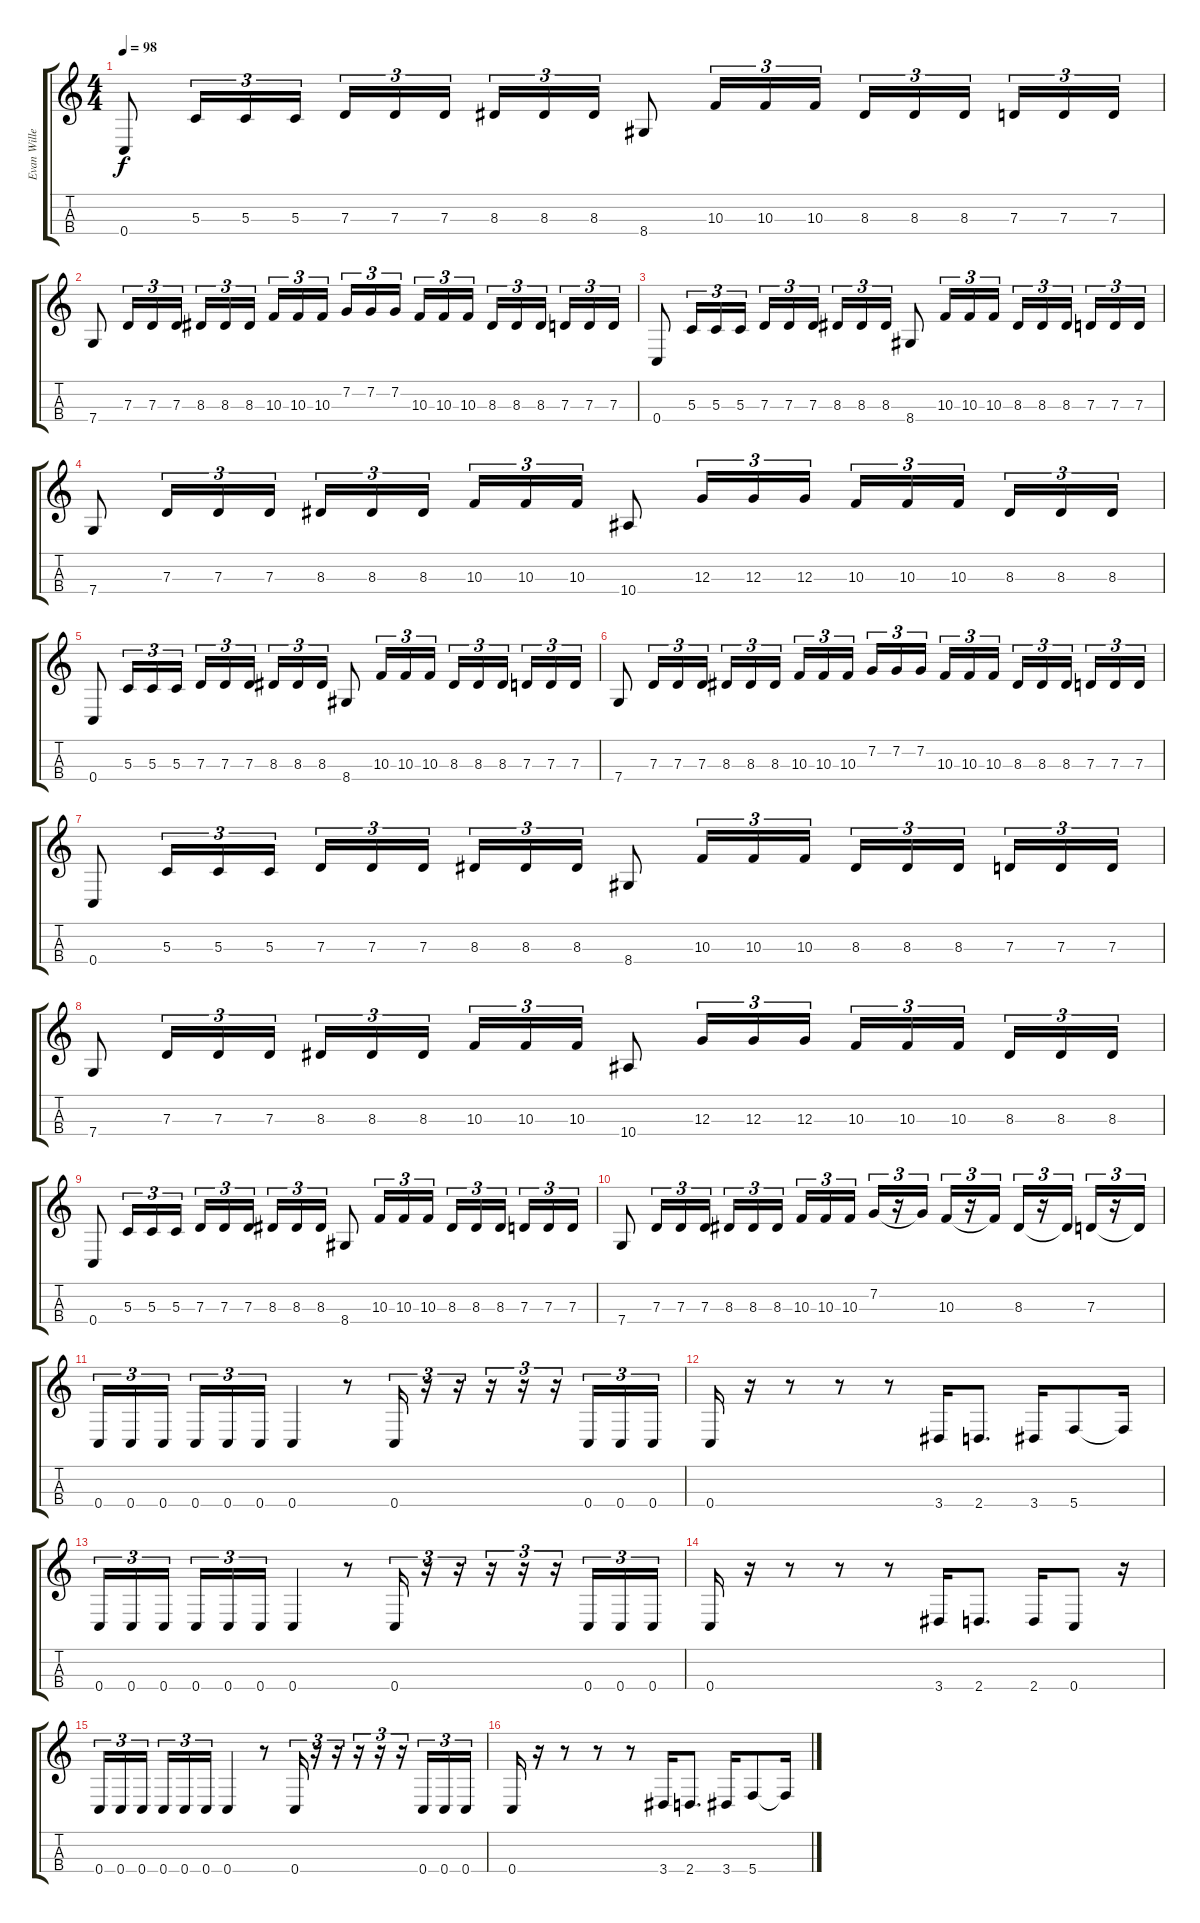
\track ("Evan Willey " "Evan Wille") {instrument electricbassfinger}
\staff {score tabs}
\tuning (F3 C3 G2 C2) {hide}
\ts (4 4)
\tempo 98
\clef g2
\ks c
0.4.8{dy f instrument electricbassfinger} 5.3.16{tu (3 2)} 5.3.16{tu (3 2)} 5.3.16{tu (3 2)} 7.3.16{tu (3 2)} 7.3.16{tu (3 2)} 7.3.16{tu (3 2) beam splitsecondary} 8.3.16{tu (3 2)} 8.3.16{tu (3 2)} 8.3.16{tu (3 2)} 8.4.8 10.3.16{tu (3 2)} 10.3.16{tu (3 2)} 10.3.16{tu (3 2)} 8.3.16{tu (3 2)} 8.3.16{tu (3 2)} 8.3.16{tu (3 2) beam splitsecondary} 7.3.16{tu (3 2)} 7.3.16{tu (3 2)} 7.3.16{tu (3 2)} |
7.4.8 7.3.16{tu (3 2)} 7.3.16{tu (3 2)} 7.3.16{tu (3 2)} 8.3.16{tu (3 2)} 8.3.16{tu (3 2)} 8.3.16{tu (3 2) beam splitsecondary} 10.3.16{tu (3 2)} 10.3.16{tu (3 2)} 10.3.16{tu (3 2)} 7.2.16{tu (3 2)} 7.2.16{tu (3 2)} 7.2.16{tu (3 2) beam splitsecondary} 10.3.16{tu (3 2)} 10.3.16{tu (3 2)} 10.3.16{tu (3 2)} 8.3.16{tu (3 2)} 8.3.16{tu (3 2)} 8.3.16{tu (3 2) beam splitsecondary} 7.3.16{tu (3 2)} 7.3.16{tu (3 2)} 7.3.16{tu (3 2)} |
0.4.8 5.3.16{tu (3 2)} 5.3.16{tu (3 2)} 5.3.16{tu (3 2)} 7.3.16{tu (3 2)} 7.3.16{tu (3 2)} 7.3.16{tu (3 2) beam splitsecondary} 8.3.16{tu (3 2)} 8.3.16{tu (3 2)} 8.3.16{tu (3 2)} 8.4.8 10.3.16{tu (3 2)} 10.3.16{tu (3 2)} 10.3.16{tu (3 2)} 8.3.16{tu (3 2)} 8.3.16{tu (3 2)} 8.3.16{tu (3 2) beam splitsecondary} 7.3.16{tu (3 2)} 7.3.16{tu (3 2)} 7.3.16{tu (3 2)} |
7.4.8 7.3.16{tu (3 2)} 7.3.16{tu (3 2)} 7.3.16{tu (3 2)} 8.3.16{tu (3 2)} 8.3.16{tu (3 2)} 8.3.16{tu (3 2) beam splitsecondary} 10.3.16{tu (3 2)} 10.3.16{tu (3 2)} 10.3.16{tu (3 2)} 10.4.8 12.3.16{tu (3 2)} 12.3.16{tu (3 2)} 12.3.16{tu (3 2)} 10.3.16{tu (3 2)} 10.3.16{tu (3 2)} 10.3.16{tu (3 2) beam splitsecondary} 8.3.16{tu (3 2)} 8.3.16{tu (3 2)} 8.3.16{tu (3 2)} |
0.4.8 5.3.16{tu (3 2)} 5.3.16{tu (3 2)} 5.3.16{tu (3 2)} 7.3.16{tu (3 2)} 7.3.16{tu (3 2)} 7.3.16{tu (3 2) beam splitsecondary} 8.3.16{tu (3 2)} 8.3.16{tu (3 2)} 8.3.16{tu (3 2)} 8.4.8 10.3.16{tu (3 2)} 10.3.16{tu (3 2)} 10.3.16{tu (3 2)} 8.3.16{tu (3 2)} 8.3.16{tu (3 2)} 8.3.16{tu (3 2) beam splitsecondary} 7.3.16{tu (3 2)} 7.3.16{tu (3 2)} 7.3.16{tu (3 2)} |
7.4.8 7.3.16{tu (3 2)} 7.3.16{tu (3 2)} 7.3.16{tu (3 2)} 8.3.16{tu (3 2)} 8.3.16{tu (3 2)} 8.3.16{tu (3 2) beam splitsecondary} 10.3.16{tu (3 2)} 10.3.16{tu (3 2)} 10.3.16{tu (3 2)} 7.2.16{tu (3 2)} 7.2.16{tu (3 2)} 7.2.16{tu (3 2) beam splitsecondary} 10.3.16{tu (3 2)} 10.3.16{tu (3 2)} 10.3.16{tu (3 2)} 8.3.16{tu (3 2)} 8.3.16{tu (3 2)} 8.3.16{tu (3 2) beam splitsecondary} 7.3.16{tu (3 2)} 7.3.16{tu (3 2)} 7.3.16{tu (3 2)} |
0.4.8 5.3.16{tu (3 2)} 5.3.16{tu (3 2)} 5.3.16{tu (3 2)} 7.3.16{tu (3 2)} 7.3.16{tu (3 2)} 7.3.16{tu (3 2) beam splitsecondary} 8.3.16{tu (3 2)} 8.3.16{tu (3 2)} 8.3.16{tu (3 2)} 8.4.8 10.3.16{tu (3 2)} 10.3.16{tu (3 2)} 10.3.16{tu (3 2)} 8.3.16{tu (3 2)} 8.3.16{tu (3 2)} 8.3.16{tu (3 2) beam splitsecondary} 7.3.16{tu (3 2)} 7.3.16{tu (3 2)} 7.3.16{tu (3 2)} |
7.4.8 7.3.16{tu (3 2)} 7.3.16{tu (3 2)} 7.3.16{tu (3 2)} 8.3.16{tu (3 2)} 8.3.16{tu (3 2)} 8.3.16{tu (3 2) beam splitsecondary} 10.3.16{tu (3 2)} 10.3.16{tu (3 2)} 10.3.16{tu (3 2)} 10.4.8 12.3.16{tu (3 2)} 12.3.16{tu (3 2)} 12.3.16{tu (3 2)} 10.3.16{tu (3 2)} 10.3.16{tu (3 2)} 10.3.16{tu (3 2) beam splitsecondary} 8.3.16{tu (3 2)} 8.3.16{tu (3 2)} 8.3.16{tu (3 2)} |
0.4.8 5.3.16{tu (3 2)} 5.3.16{tu (3 2)} 5.3.16{tu (3 2)} 7.3.16{tu (3 2)} 7.3.16{tu (3 2)} 7.3.16{tu (3 2) beam splitsecondary} 8.3.16{tu (3 2)} 8.3.16{tu (3 2)} 8.3.16{tu (3 2)} 8.4.8 10.3.16{tu (3 2)} 10.3.16{tu (3 2)} 10.3.16{tu (3 2)} 8.3.16{tu (3 2)} 8.3.16{tu (3 2)} 8.3.16{tu (3 2) beam splitsecondary} 7.3.16{tu (3 2)} 7.3.16{tu (3 2)} 7.3.16{tu (3 2)} |
7.4.8 7.3.16{tu (3 2)} 7.3.16{tu (3 2)} 7.3.16{tu (3 2)} 8.3.16{tu (3 2)} 8.3.16{tu (3 2)} 8.3.16{tu (3 2) beam splitsecondary} 10.3.16{tu (3 2)} 10.3.16{tu (3 2)} 10.3.16{tu (3 2)} 7.2.16{tu (3 2)} r.16{tu (3 2)} 7.2{t}.16{tu (3 2)} 10.3.16{tu (3 2)} r.16{tu (3 2)} 10.3{t}.16{tu (3 2)} 8.3.16{tu (3 2)} r.16{tu (3 2)} 8.3{t}.16{tu (3 2)} 7.3.16{tu (3 2)} r.16{tu (3 2)} 7.3{t}.16{tu (3 2)} |
0.4.16{tu (3 2)} 0.4.16{tu (3 2)} 0.4.16{tu (3 2) beam splitsecondary} 0.4.16{tu (3 2)} 0.4.16{tu (3 2)} 0.4.16{tu (3 2)} 0.4.4 r.8 0.4.16{tu (3 2)} r.16{tu (3 2)} r.16{tu (3 2)} r.16{tu (3 2)} r.16{tu (3 2)} r.16{tu (3 2)} 0.4.16{tu (3 2)} 0.4.16{tu (3 2)} 0.4.16{tu (3 2)} |
0.4.16 r.16 r.8 r.8 r.8 3.4.16 2.4.8{d} 3.4.16 5.4.8 5.4{t}.16 |
0.4.16{tu (3 2)} 0.4.16{tu (3 2)} 0.4.16{tu (3 2) beam splitsecondary} 0.4.16{tu (3 2)} 0.4.16{tu (3 2)} 0.4.16{tu (3 2)} 0.4.4 r.8 0.4.16{tu (3 2)} r.16{tu (3 2)} r.16{tu (3 2)} r.16{tu (3 2)} r.16{tu (3 2)} r.16{tu (3 2)} 0.4.16{tu (3 2)} 0.4.16{tu (3 2)} 0.4.16{tu (3 2)} |
0.4.16 r.16 r.8 r.8 r.8 3.4.16 2.4.8{d} 2.4.16 0.4.8 r.16 |
0.4.16{tu (3 2)} 0.4.16{tu (3 2)} 0.4.16{tu (3 2) beam splitsecondary} 0.4.16{tu (3 2)} 0.4.16{tu (3 2)} 0.4.16{tu (3 2)} 0.4.4 r.8 0.4.16{tu (3 2)} r.16{tu (3 2)} r.16{tu (3 2)} r.16{tu (3 2)} r.16{tu (3 2)} r.16{tu (3 2)} 0.4.16{tu (3 2)} 0.4.16{tu (3 2)} 0.4.16{tu (3 2)} |
0.4.16 r.16 r.8 r.8 r.8 3.4.16 2.4.8{d} 3.4.16 5.4.8 5.4{t}.16
